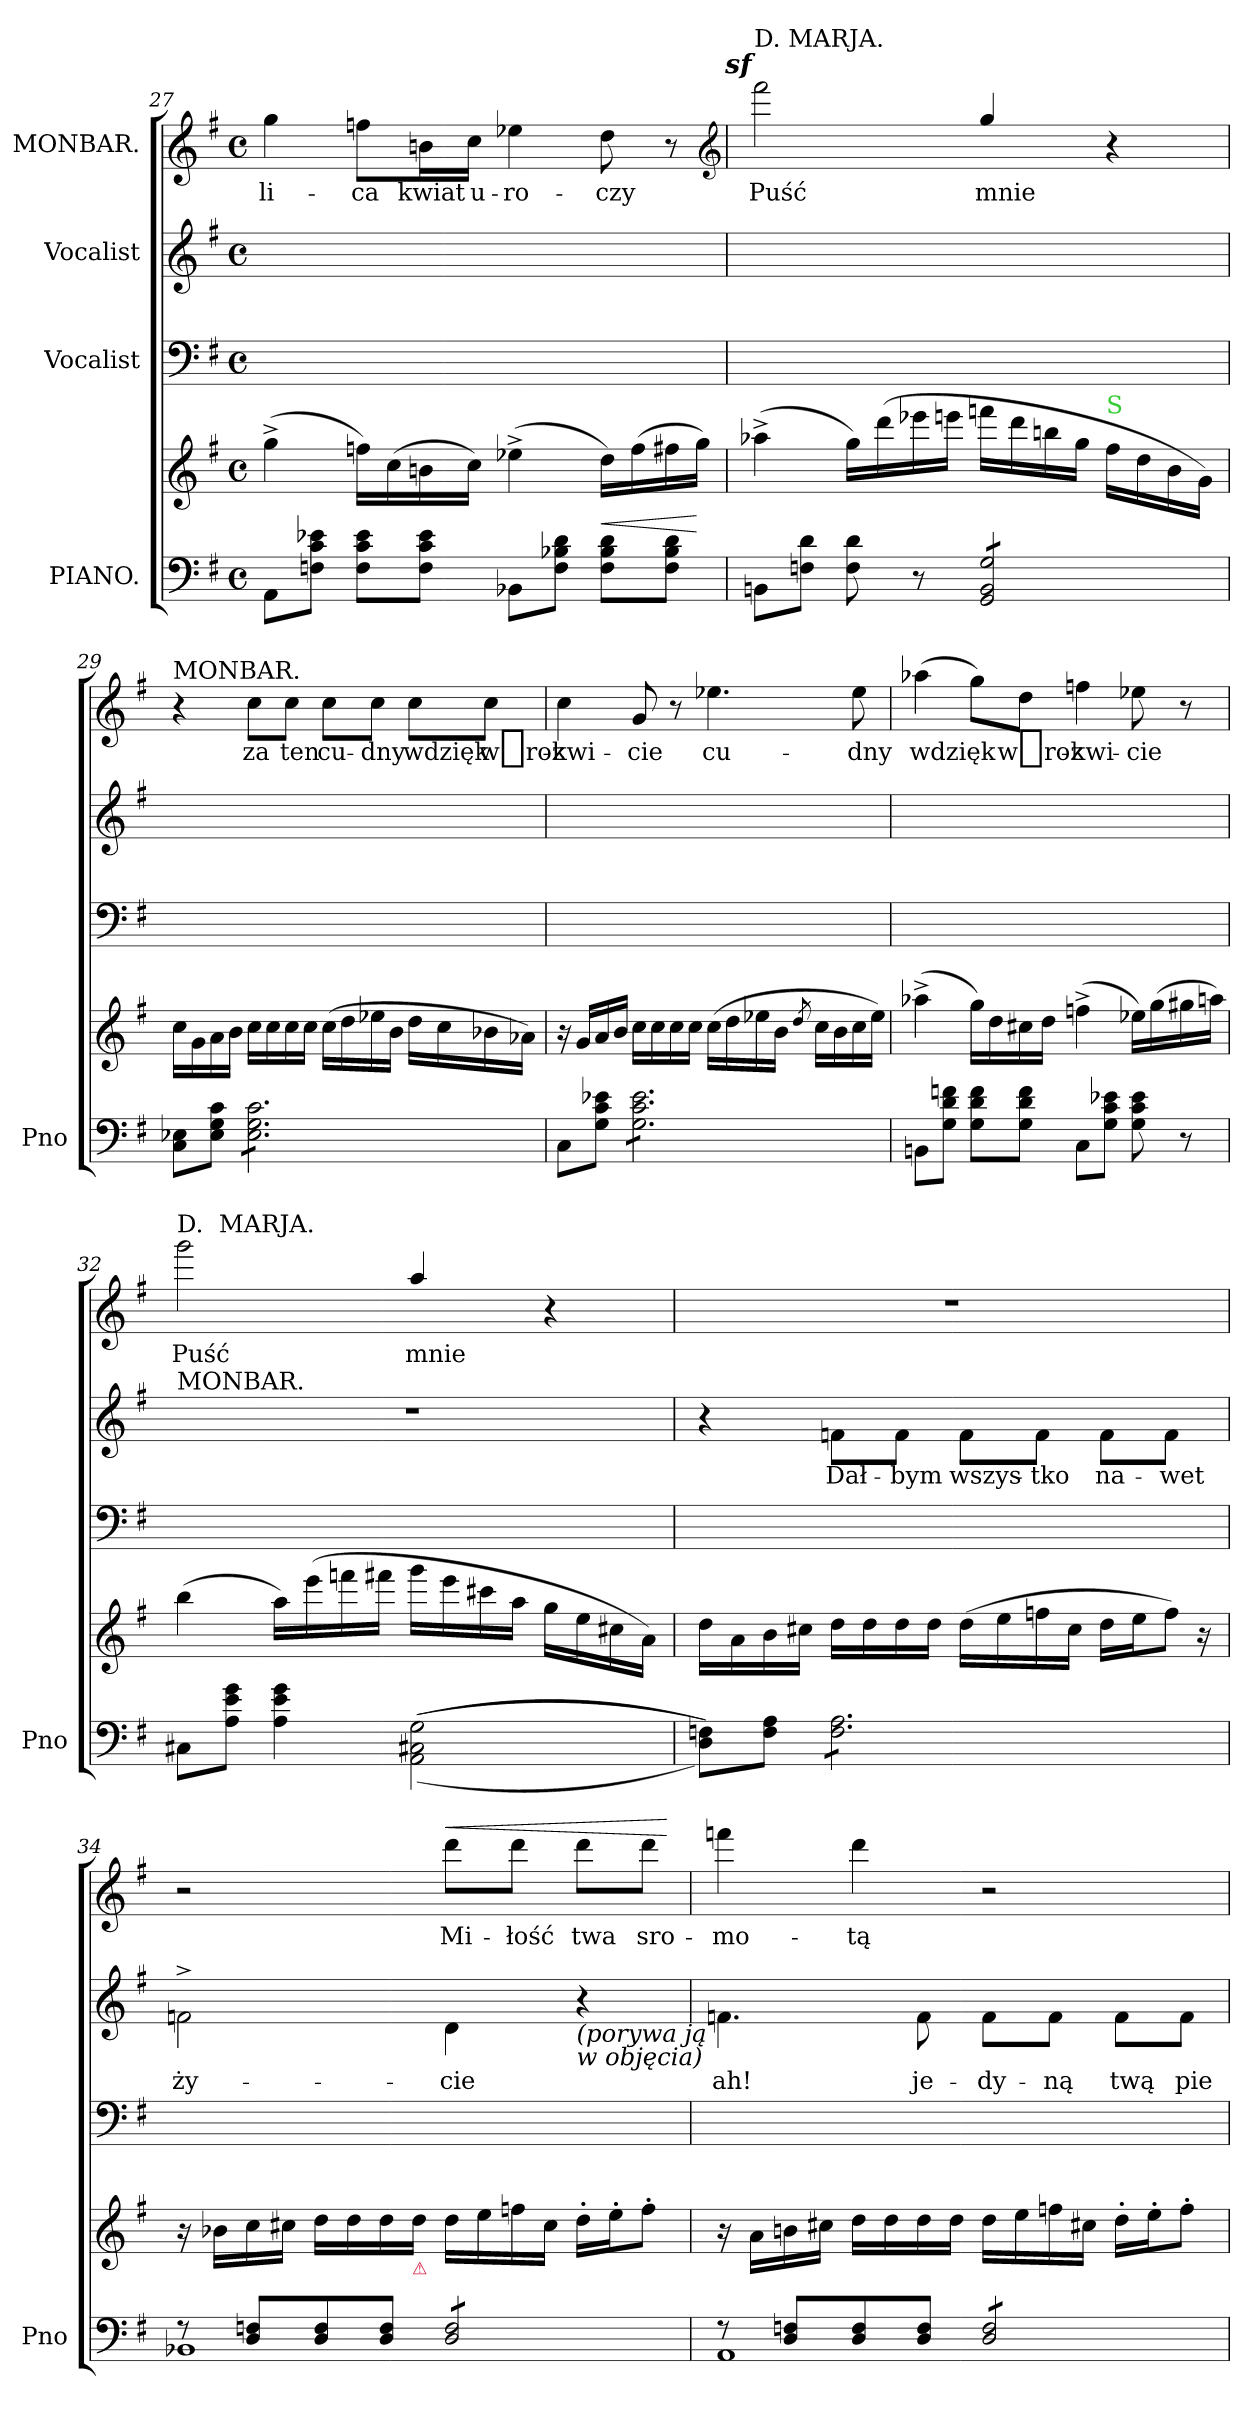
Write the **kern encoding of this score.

**kern	**kern	**dynam	**kern	**kern	**text	**kern	**text	**dynam
*part4	*part4	*part4	*part3	*part2	*part2	*part1	*part1	*part1
*staff5	*staff4	*staff4/5	*staff3	*staff2	*staff2	*staff1	*staff1	*staff1
*I"PIANO.	*	*	*I"Vocalist	*I"Vocalist	*	*I"MONBAR.	*	*
*I'Pno	*	*	*	*	*	*	*	*
*clefF4	*clefG2	*	*clefF4	*clefG2	*	*clefG2	*	*
*	*	*	*	*	*	*ITrd8c12	*	*
*k[f#]	*k[f#]	*	*k[f#]	*k[f#]	*	*k[f#]	*	*
*M4/4	*M4/4	*	*M4/4	*M4/4	*	*M4/4	*	*
*met(c)	*met(c)	*	*met(c)	*met(c)	*	*met(c)	*	*
=27	=27	=27	=27	=27	=27	=27	=27	=27
8AA\L	(4gg^\	.	1ryy	1ryy	.	4g\	li-	.
8Fn\ 8c\ 8e-X\J	.	.	.	.	.	.	.	.
8F\ 8c\ 8e-\L	16ffn\LL)	.	.	.	.	8fn\L	-ca	.
.	(16cc\	.	.	.	.	.	.	.
8F\ 8c\ 8e-\J	16bn\	.	.	.	.	16Bn\L	kwiat	.
.	16cc\JJ)	.	.	.	.	16c\JJ	u-	.
8BB-X\L	(4ee-X^\	.	.	.	.	4e-X\	-ro-	.
8F\ 8B-X\ 8d\J	.	.	.	.	.	.	.	.
8F\ 8B-\ 8d\L	16dd\LL)	<	.	.	.	8d\	-czy	.
.	(16ff\	.	.	.	.	.	.	.
8F\ 8B-\ 8d\J	16ff#X\	.	.	.	.	8r	.	.
.	16gg\JJ)	[	.	.	.	.	.	.
*	*	*	*	*	*	*clefG2	*	*
=28	=28	=28	=28	=28	=28	=28	=28	=28
!	!	!	!	!	!	!LO:TX:a:t=D. MARJA.	!	!
!	!	!	!	!	!	!LO:DY:rj	!	!
8BBn\L	(4aa-X^\	.	1ryy	1ryy	.	2ff#z>\	Puść	.
8Fn\ 8d\J	.	.	.	.	.	.	.	.
8F\ 8d\	16gg\LL)	.	.	.	.	.	.	.
.	(16ddd\	.	.	.	.	.	.	.
8r	16eee-X\	.	.	.	.	.	.	.
.	16eeen\JJ	.	.	.	.	.	.	.
*tremolo	*	*	*	*	*	*	*	*
8GG/ 8BB/ 8G/L	16fffn\LL	.	.	.	.	4g/	mnie	.
.	16ddd\	.	.	.	.	.	.	.
8GG/ 8BB/ 8G/	16bbn\	.	.	.	.	.	.	.
.	16gg\JJ	.	.	.	.	.	.	.
!	!LO:TX:a:color=limegreen:t=S	!	!	!	!	!	!	!
8GG/ 8BB/ 8G/	16ff#\LL	.	.	.	.	4r	.	.
.	16dd\	.	.	.	.	.	.	.
8GG/ 8BB/ 8G/J	16b\	.	.	.	.	.	.	.
*Xtremolo	*	*	*	*	*	*	*	*
.	16g\JJ)	.	.	.	.	.	.	.
=29	=29	=29	=29	=29	=29	=29	=29	=29
!	!	!	!	!	!	!LO:TX:a:t=MONBAR.	!	!
8C\ 8E-X\L	16cc\LL	.	1ryy	1ryy	.	4r	.	.
.	16g\	.	.	.	.	.	.	.
8E-\ 8G\ 8c\J	16a\	.	.	.	.	.	.	.
.	16b\JJ	.	.	.	.	.	.	.
*tremolo	*	*	*	*	*	*	*	*
8E-\ 8G\ 8c\L	16cc\LL	.	.	.	.	8c\L	za	.
.	16cc\	.	.	.	.	.	.	.
8E-\ 8G\ 8c\	16cc\	.	.	.	.	8c\J	ten	.
.	16cc\JJ	.	.	.	.	.	.	.
8E-\ 8G\ 8c\	(16cc\LL	.	.	.	.	8c\L	cu-	.
.	16dd\	.	.	.	.	.	.	.
8E-\ 8G\ 8c\	16ee-X\	.	.	.	.	8c\J	-dny	.
.	16b\JJ	.	.	.	.	.	.	.
8E-\ 8G\ 8c\	16dd\LL	.	.	.	.	8c\L	wdzięk	.
.	16cc\	.	.	.	.	.	.	.
8E-\ 8G\ 8c\J	16b-X\	.	.	.	.	8c\J	w_roz-	.
*Xtremolo	*	*	*	*	*	*	*	*
.	16a-X\JJ)	.	.	.	.	.	.	.
=30	=30	=30	=30	=30	=30	=30	=30	=30
8C\L	16r	.	1ryy	1ryy	.	4c\	-kwi-	.
.	16g/LL	.	.	.	.	.	.	.
8G\ 8c\ 8e-X\J	16a/	.	.	.	.	.	.	.
.	16b/JJ	.	.	.	.	.	.	.
*tremolo	*	*	*	*	*	*	*	*
8G\ 8c\ 8e-\L	16cc\LL	.	.	.	.	8G/	-cie	.
.	16cc\	.	.	.	.	.	.	.
8G\ 8c\ 8e-\	16cc\	.	.	.	.	8r	.	.
.	16cc\JJ	.	.	.	.	.	.	.
8G\ 8c\ 8e-\	(16cc\LL	.	.	.	.	4.e-X\	cu-	.
.	16dd\	.	.	.	.	.	.	.
8G\ 8c\ 8e-\	16ee-X\	.	.	.	.	.	.	.
.	16b\JJ	.	.	.	.	.	.	.
.	8qdd/	.	.	.	.	.	.	.
8G\ 8c\ 8e-\	16cc\LL	.	.	.	.	.	.	.
.	16b\	.	.	.	.	.	.	.
8G\ 8c\ 8e-\J	16cc\	.	.	.	.	8e-\	-dny	.
*Xtremolo	*	*	*	*	*	*	*	*
.	16ee-\JJ)	.	.	.	.	.	.	.
=31	=31	=31	=31	=31	=31	=31	=31	=31
8BBn\L	(4aa-X^\	.	1ryy	1ryy	.	(4a-X\	wdzięk	.
8G\ 8d\ 8fn\J	.	.	.	.	.	.	.	.
8G\ 8d\ 8f\L	16gg\LL)	.	.	.	.	8g\L)	.	.
.	16dd\	.	.	.	.	.	.	.
8G\ 8d\ 8f\J	16cc#X\	.	.	.	.	8d\J	w_roz-	.
.	16dd\JJ	.	.	.	.	.	.	.
8C\L	(4ffn^\	.	.	.	.	4fn\	-kwi-	.
8G\ 8c\ 8e-X\J	.	.	.	.	.	.	.	.
8G\ 8c\ 8e-\	16ee-X\LL)	.	.	.	.	8e-X\	-cie	.
.	(16gg\	.	.	.	.	.	.	.
8r	16gg#X\	.	.	.	.	8r	.	.
.	16aan\JJ)	.	.	.	.	.	.	.
=32	=32	=32	=32	=32	=32	=32	=32	=32
!	!	!	!	!	!	!LO:TX:a:t=D.&nbsp;&nbsp;MARJA.	!	!
!	!	!	!	!LO:TX:a:t=MONBAR.	!	!	!	!
8C#X\L	(4bb\	.	1ryy	1r	.	2gg\	Puść	.
8A\ 8e\ 8g\J	.	.	.	.	.	.	.	.
4A\ 4e\ 4g\	16aa\LL)	.	.	.	.	.	.	.
.	(16eee\	.	.	.	.	.	.	.
.	16fffn\	.	.	.	.	.	.	.
.	16fff#X\JJ	.	.	.	.	.	.	.
(<(>(>2AA\ 2C#X\ 2G\	16ggg\LL	.	.	.	.	4a/	mnie	.
.	16eee\	.	.	.	.	.	.	.
.	16ccc#X\	.	.	.	.	.	.	.
.	16aa\JJ	.	.	.	.	.	.	.
.	16gg\LL	.	.	.	.	4r	.	.
.	16ee\	.	.	.	.	.	.	.
.	16cc#X\	.	.	.	.	.	.	.
.	16a\JJ)	.	.	.	.	.	.	.
=33	=33	=33	=33	=33	=33	=33	=33	=33
8D\ 8Fn\L)))	16dd\LL	.	1ryy	4r	.	1r	.	.
.	16a\	.	.	.	.	.	.	.
8F\ 8A\J	16b\	.	.	.	.	.	.	.
.	16cc#X\JJ	.	.	.	.	.	.	.
*tremolo	*	*	*	*	*	*	*	*
8F\ 8A\L	16dd\LL	.	.	8fn\L	Dał-	.	.	.
.	16dd\	.	.	.	.	.	.	.
8F\ 8A\	16dd\	.	.	8f\J	-bym	.	.	.
.	16dd\JJ	.	.	.	.	.	.	.
8F\ 8A\	(16dd\LL	.	.	8f\L	wszys-	.	.	.
.	16ee\	.	.	.	.	.	.	.
8F\ 8A\	16ffn\	.	.	8f\J	-tko	.	.	.
.	16cc#\JJ	.	.	.	.	.	.	.
8F\ 8A\	16dd\LL	.	.	8f\L	na-	.	.	.
.	16ee\J	.	.	.	.	.	.	.
!	!LO:N:vis=8	!	!	!	!	!	!	!
8F\ 8A\J	16ff\J)	.	.	8f\J	-wet	.	.	.
*Xtremolo	*	*	*	*	*	*	*	*
.	16r	.	.	.	.	.	.	.
=34	=34	=34	=34	=34	=34	=34	=34	=34
*^	*	*	*	*	*	*	*	*
8r	1BB-X	16r	.	1ryy	2fn^\	ży-	2r	.	.
.	.	16b-X\LL	.	.	.	.	.	.	.
8D/ 8Fn/L	.	16cc\	.	.	.	.	.	.	.
.	.	16cc#X\JJ	.	.	.	.	.	.	.
8D/ 8F/	.	16dd\LL	.	.	.	.	.	.	.
.	.	16dd\	.	.	.	.	.	.	.
8D/ 8F/J	.	16dd\	.	.	.	.	.	.	.
!	!	!LO:TX:b:Bi:color=crimson:t=⚠	!	!	!	!	!	!	!
.	.	16dd\JJ	.	.	.	.	.	.	.
!	!	!	!	!	!	!	!	!	!LO:HP:a
*tremolo	*	*	*	*	*	*	*	*	*
8D/ 8F/L	.	16dd\LL	.	.	4d\	-cie	8dd\L	Mi-	<
.	.	16ee\	.	.	.	.	.	.	.
8D/ 8F/	.	16ffn\	.	.	.	.	8dd\J	-łość	.
.	.	16cc#\JJ	.	.	.	.	.	.	.
!	!	!	!	!	!LO:TX:b:i:t=(porywa ją\nw objęcia)	!	!	!	!
8D/ 8F/	.	16dd'\LL	.	.	4r	.	8dd\L	twa	.
.	.	16ee'\J	.	.	.	.	.	.	.
8D/ 8F/J	.	8ff'\J	.	.	.	.	8dd\J	sro-	.
*Xtremolo	*	*	*	*	*	*	*	*	*
*v	*v	*	*	*	*	*	*	*	*
.	.	.	.	.	.	.	.	[
=35	=35	=35	=35	=35	=35	=35	=35	=35
*^	*	*	*	*	*	*	*	*
8r	1AA	16r	.	1ryy	4.fn\	ah!	4ffn\	-mo-	.
.	.	16a\LL	.	.	.	.	.	.	.
8D/ 8Fn/L	.	16bn\	.	.	.	.	.	.	.
.	.	16cc#X\JJ	.	.	.	.	.	.	.
8D/ 8F/	.	16dd\LL	.	.	.	.	4dd\	-tą	.
.	.	16dd\	.	.	.	.	.	.	.
8D/ 8F/J	.	16dd\	.	.	8f\	je-	.	.	.
.	.	16dd\JJ	.	.	.	.	.	.	.
*tremolo	*	*	*	*	*	*	*	*	*
8D/ 8F/L	.	16dd\LL	.	.	8f\L	-dy-	2r	.	.
.	.	16ee\	.	.	.	.	.	.	.
8D/ 8F/	.	16ffn\	.	.	8f\J	-ną	.	.	.
.	.	16cc#X\JJ	.	.	.	.	.	.	.
8D/ 8F/	.	16dd'\LL	.	.	8f\L	twą	.	.	.
.	.	16ee'\J	.	.	.	.	.	.	.
8D/ 8F/J	.	8ff'\J	.	.	8f\J	pie-	.	.	.
*Xtremolo	*	*	*	*	*	*	*	*	*
*v	*v	*	*	*	*	*	*	*	*
=	=	=	=	=	=	=	=	=
*-	*-	*-	*-	*-	*-	*-	*-	*-
